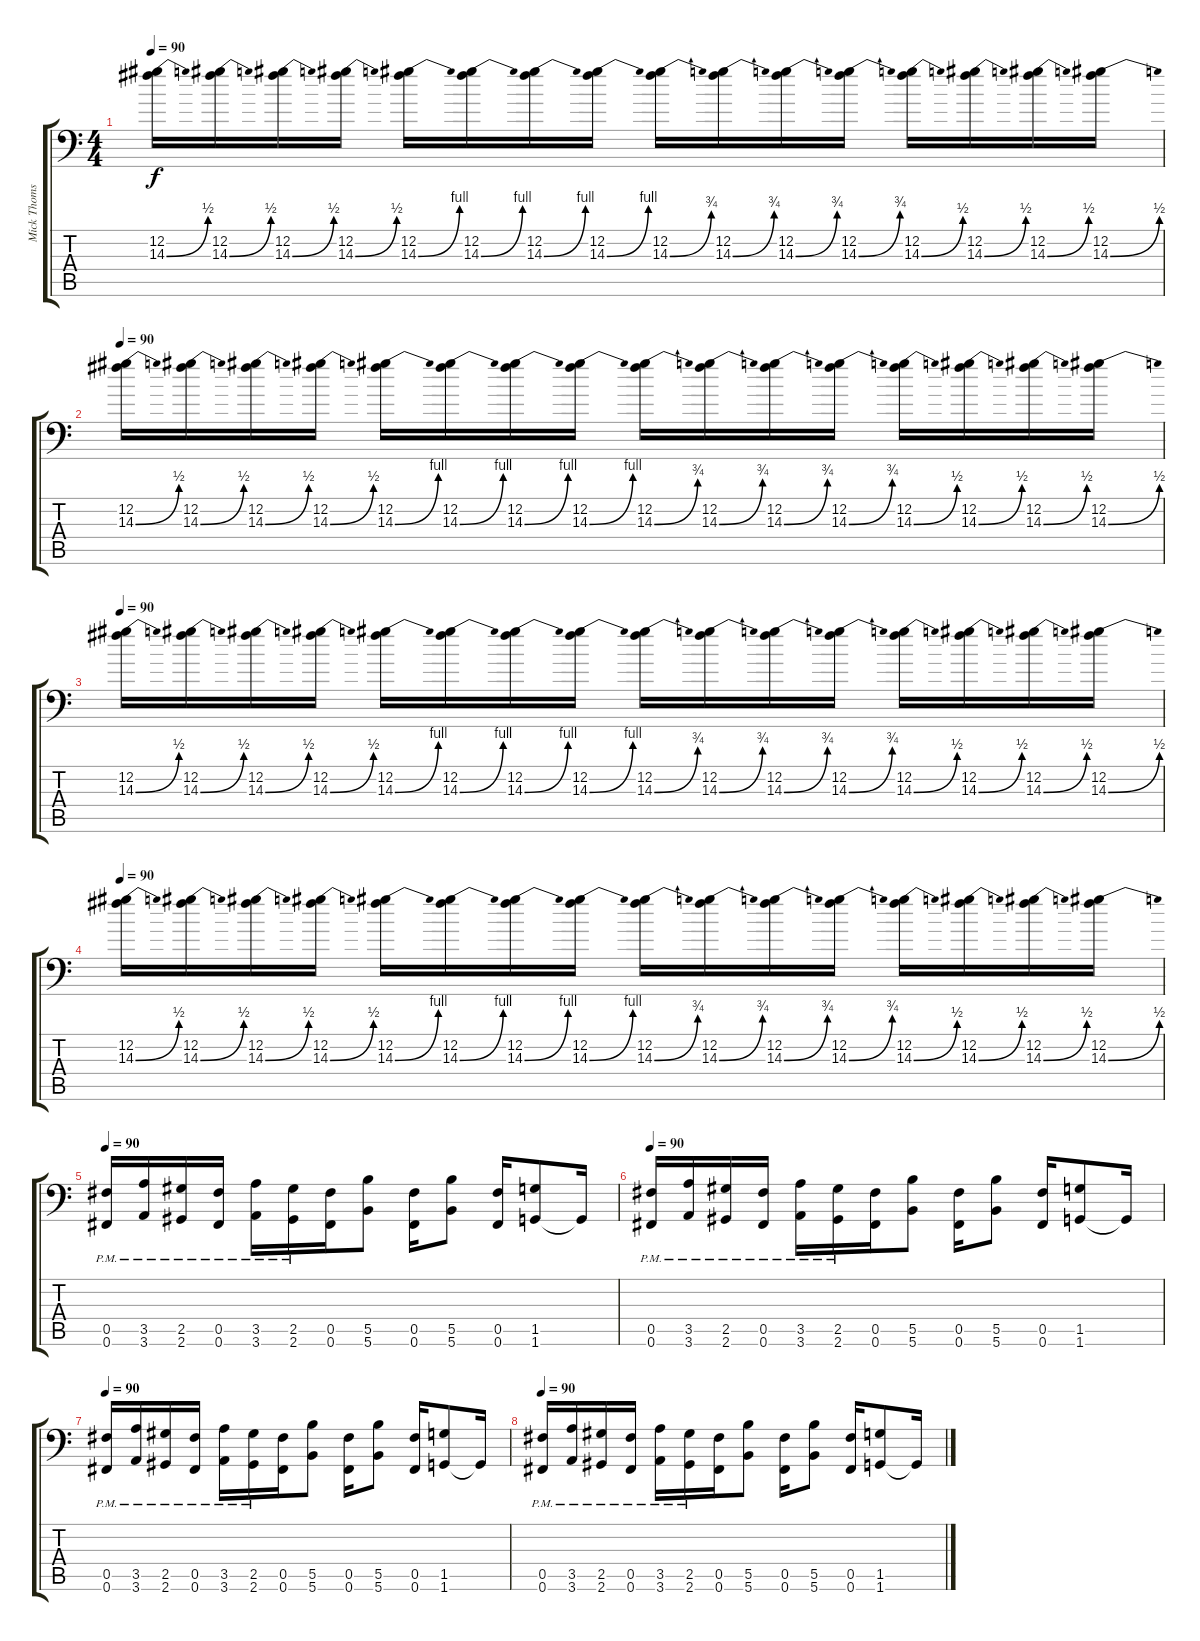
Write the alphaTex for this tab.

\track ("Mick Thomson" "Mick Thoms") {instrument distortionguitar}
\staff {score tabs}
\tuning (Db4 Ab3 E3 B2 Gb2 Gb1) {hide}
\ts (4 4)
\tempo 90
\clef f4
\ks c
(12.2 14.3{be (bend 0 0 60 2)}).16{dy f} (12.2 14.3{be (bend 0 0 60 2)}).16 (12.2 14.3{be (bend 0 0 60 2)}).16 (12.2 14.3{be (bend 0 0 60 2)}).16 (12.2 14.3{be (bend 0 0 60 4)}).16 (12.2 14.3{be (bend 0 0 60 4)}).16 (12.2 14.3{be (bend 0 0 60 4)}).16 (12.2 14.3{be (bend 0 0 60 4)}).16 (12.2 14.3{be (bend 0 0 60 3)}).16 (12.2 14.3{be (bend 0 0 60 3)}).16 (12.2 14.3{be (bend 0 0 60 3)}).16 (12.2 14.3{be (bend 0 0 60 3)}).16 (12.2 14.3{be (bend 0 0 60 2)}).16 (12.2 14.3{be (bend 0 0 60 2)}).16 (12.2 14.3{be (bend 0 0 60 2)}).16 (12.2 14.3{be (bend 0 0 60 2)}).16 |
\tempo 90
(12.2 14.3{be (bend 0 0 60 2)}).16 (12.2 14.3{be (bend 0 0 60 2)}).16 (12.2 14.3{be (bend 0 0 60 2)}).16 (12.2 14.3{be (bend 0 0 60 2)}).16 (12.2 14.3{be (bend 0 0 60 4)}).16 (12.2 14.3{be (bend 0 0 60 4)}).16 (12.2 14.3{be (bend 0 0 60 4)}).16 (12.2 14.3{be (bend 0 0 60 4)}).16 (12.2 14.3{be (bend 0 0 60 3)}).16 (12.2 14.3{be (bend 0 0 60 3)}).16 (12.2 14.3{be (bend 0 0 60 3)}).16 (12.2 14.3{be (bend 0 0 60 3)}).16 (12.2 14.3{be (bend 0 0 60 2)}).16 (12.2 14.3{be (bend 0 0 60 2)}).16 (12.2 14.3{be (bend 0 0 60 2)}).16 (12.2 14.3{be (bend 0 0 60 2)}).16 |
\tempo 90
(12.2 14.3{be (bend 0 0 60 2)}).16 (12.2 14.3{be (bend 0 0 60 2)}).16 (12.2 14.3{be (bend 0 0 60 2)}).16 (12.2 14.3{be (bend 0 0 60 2)}).16 (12.2 14.3{be (bend 0 0 60 4)}).16 (12.2 14.3{be (bend 0 0 60 4)}).16 (12.2 14.3{be (bend 0 0 60 4)}).16 (12.2 14.3{be (bend 0 0 60 4)}).16 (12.2 14.3{be (bend 0 0 60 3)}).16 (12.2 14.3{be (bend 0 0 60 3)}).16 (12.2 14.3{be (bend 0 0 60 3)}).16 (12.2 14.3{be (bend 0 0 60 3)}).16 (12.2 14.3{be (bend 0 0 60 2)}).16 (12.2 14.3{be (bend 0 0 60 2)}).16 (12.2 14.3{be (bend 0 0 60 2)}).16 (12.2 14.3{be (bend 0 0 60 2)}).16 |
\tempo 90
(12.2 14.3{be (bend 0 0 60 2)}).16 (12.2 14.3{be (bend 0 0 60 2)}).16 (12.2 14.3{be (bend 0 0 60 2)}).16 (12.2 14.3{be (bend 0 0 60 2)}).16 (12.2 14.3{be (bend 0 0 60 4)}).16 (12.2 14.3{be (bend 0 0 60 4)}).16 (12.2 14.3{be (bend 0 0 60 4)}).16 (12.2 14.3{be (bend 0 0 60 4)}).16 (12.2 14.3{be (bend 0 0 60 3)}).16 (12.2 14.3{be (bend 0 0 60 3)}).16 (12.2 14.3{be (bend 0 0 60 3)}).16 (12.2 14.3{be (bend 0 0 60 3)}).16 (12.2 14.3{be (bend 0 0 60 2)}).16 (12.2 14.3{be (bend 0 0 60 2)}).16 (12.2 14.3{be (bend 0 0 60 2)}).16 (12.2 14.3{be (bend 0 0 60 2)}).16 |
\tempo 90
(0.5 0.6{pm}).16 (3.5 3.6{pm}).16 (2.5 2.6{pm}).16 (0.5 0.6{pm}).16 (3.5 3.6{pm}).16 (2.5 2.6{pm}).16 (0.5 0.6).16 (5.5 5.6).8 (0.5 0.6).16 (5.5 5.6).8 (0.5 0.6).16 (1.5 1.6).8 1.6{t}.16 |
\tempo 90
(0.5 0.6{pm}).16 (3.5 3.6{pm}).16 (2.5 2.6{pm}).16 (0.5 0.6{pm}).16 (3.5 3.6{pm}).16 (2.5 2.6{pm}).16 (0.5 0.6).16 (5.5 5.6).8 (0.5 0.6).16 (5.5 5.6).8 (0.5 0.6).16 (1.5 1.6).8 1.6{t}.16 |
\tempo 90
(0.5 0.6{pm}).16 (3.5 3.6{pm}).16 (2.5 2.6{pm}).16 (0.5 0.6{pm}).16 (3.5 3.6{pm}).16 (2.5 2.6{pm}).16 (0.5 0.6).16 (5.5 5.6).8 (0.5 0.6).16 (5.5 5.6).8 (0.5 0.6).16 (1.5 1.6).8 1.6{t}.16 |
\tempo 90
(0.5 0.6{pm}).16 (3.5 3.6{pm}).16 (2.5 2.6{pm}).16 (0.5 0.6{pm}).16 (3.5 3.6{pm}).16 (2.5 2.6{pm}).16 (0.5 0.6).16 (5.5 5.6).8 (0.5 0.6).16 (5.5 5.6).8 (0.5 0.6).16 (1.5 1.6).8 1.6{t}.16
